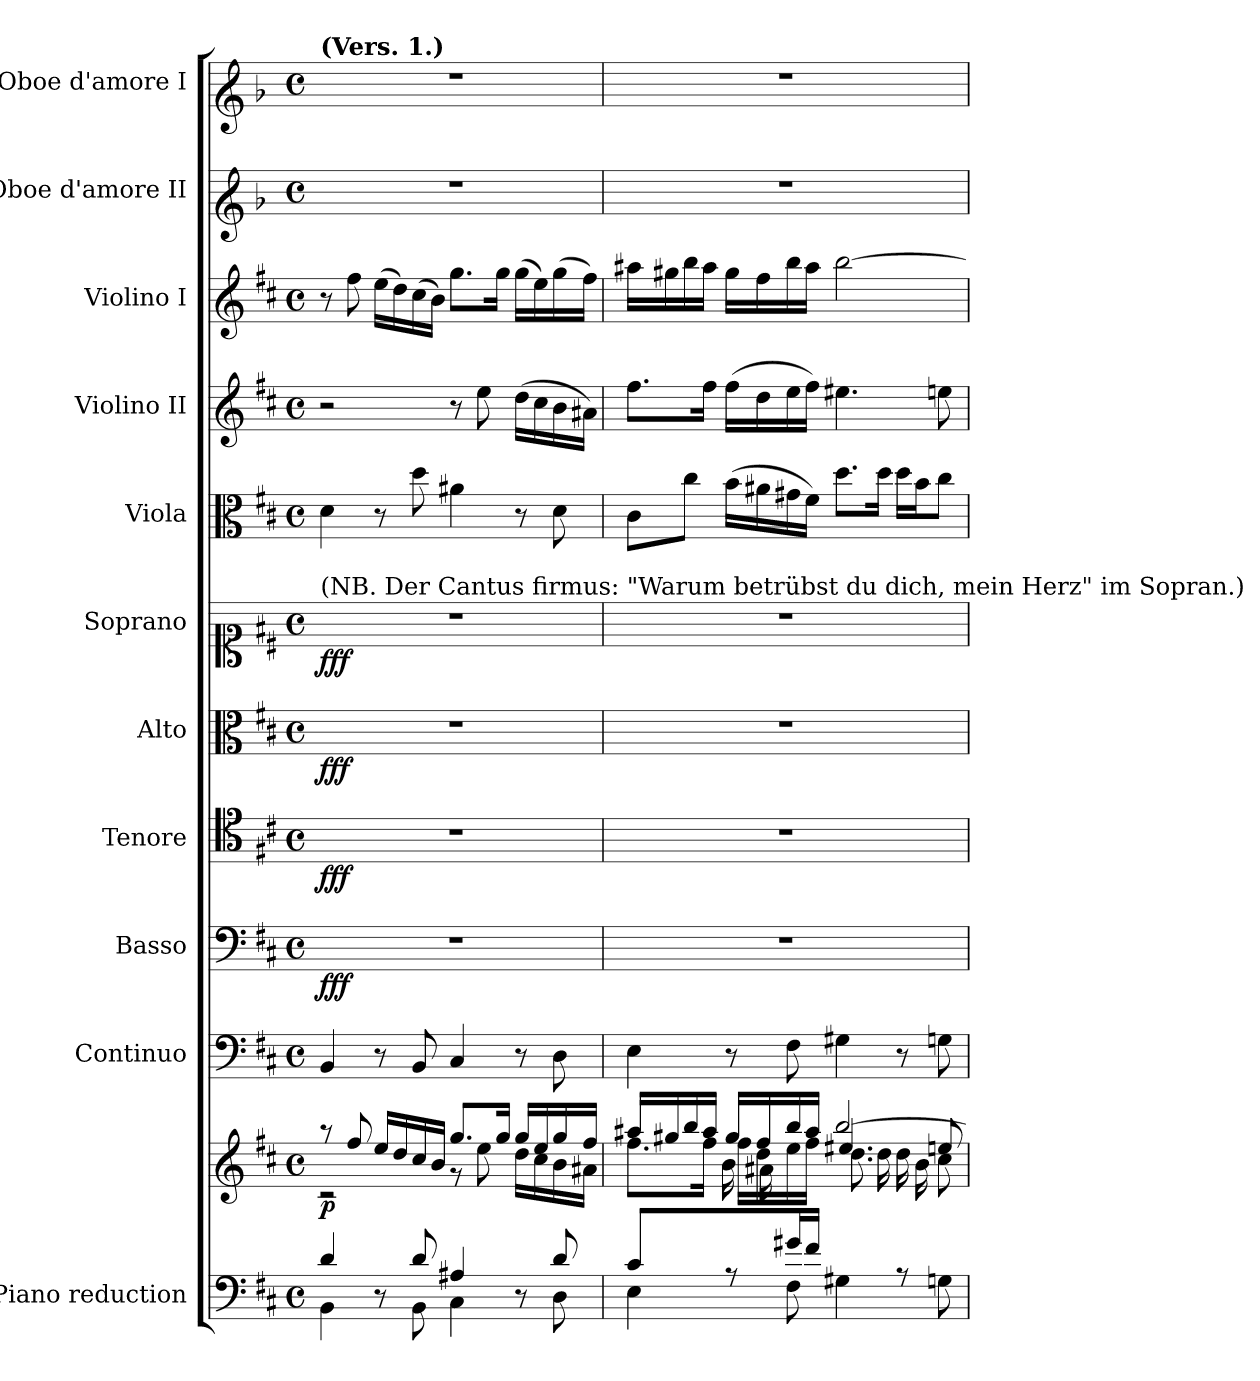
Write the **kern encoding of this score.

**kern	**kern	**dynam	**kern	**kern	**dynam	**kern	**dynam	**kern	**dynam	**kern	**dynam	**kern	**kern	**kern	**kern	**kern
*part11	*part11	*part11	*part10	*part9	*part9	*part8	*part8	*part7	*part7	*part6	*part6	*part5	*part4	*part3	*part2	*part1
*staff12	*staff11	*staff11/12	*staff10	*staff9	*staff9	*staff8	*staff8	*staff7	*staff7	*staff6	*staff6	*staff5	*staff4	*staff3	*staff2	*staff1
*I"Piano reduction	*	*	*I"Continuo	*I"Basso	*	*I"Tenore	*	*I"Alto	*	*I"Soprano	*	*I"Viola	*I"Violino II	*I"Violino I	*I"Oboe d'amore II	*I"Oboe d'amore I
*I'Pno	*	*	*	*	*	*	*	*	*	*	*	*I'Vla	*I'Vln	*I'Vln	*I'Ob	*I'Ob
*clefF4	*clefG2	*	*clefF4	*clefF4	*	*clefC4	*	*clefC3	*	*clefC1	*	*clefC3	*clefG2	*clefG2	*clefG1	*clefG1
*	*	*	*	*	*	*	*	*	*	*	*	*	*	*	*ITrd2c3	*ITrd2c3
*k[f#c#]	*k[f#c#]	*	*k[f#c#]	*k[f#c#]	*	*k[f#c#]	*	*k[f#c#]	*	*k[f#c#]	*	*k[f#c#]	*k[f#c#]	*k[f#c#]	*k[f#c#]	*k[f#c#]
*M4/4	*M4/4	*	*M4/4	*M4/4	*	*M4/4	*	*M4/4	*	*M4/4	*	*M4/4	*M4/4	*M4/4	*M4/4	*M4/4
*met(c)	*met(c)	*	*met(c)	*met(c)	*	*met(c)	*	*met(c)	*	*met(c)	*	*met(c)	*met(c)	*met(c)	*met(c)	*met(c)
=1	=1	=1	=1	=1	=1	=1	=1	=1	=1	=1	=1	=1	=1	=1	=1	=1
*^	*^	*	*	*	*	*	*	*	*	*	*	*	*	*	*	*
!	!	!	!	!	!	!	!	!	!	!	!	!	!	!	!	!	!	!LO:TX:a:B:t=(Vers. 1.)
!	!	!	!	!	!	!	!	!	!	!	!	!LO:TX:a:t=(NB. Der Cantus firmus&colon; "Warum betrübst du dich, mein Herz" im Sopran.)	!	!	!	!	!	!
!	!	!	!	!LO:DY:b	!	!	!LO:DY:b	!	!LO:DY:b	!	!LO:DY:b	!	!LO:DY:b	!	!	!	!	!
4d/	4BB\	8r	2r	p	4BB/	1r	fff	1r	fff	1r	fff	1r	fff	4d\	2r	8r	1r	1r
.	.	8ff#/	.	.	.	.	.	.	.	.	.	.	.	.	.	8ff#\	.	.
8r	8ryy	16ee/LL	.	.	8r	.	.	.	.	.	.	.	.	8r	.	(>16ee\LL	.	.
.	.	16dd/	.	.	.	.	.	.	.	.	.	.	.	.	.	16dd\)	.	.
8d/	8BB\	16cc#/	.	.	8BB/	.	.	.	.	.	.	.	.	8dd\	.	(>16cc#\	.	.
.	.	16b/JJ	.	.	.	.	.	.	.	.	.	.	.	.	.	16b\JJ)	.	.
4A#X/	4C#\	8.gg/L	8r	.	4C#/	.	.	.	.	.	.	.	.	4a#X\	8r	8.gg\L	.	.
.	.	.	8ee\	.	.	.	.	.	.	.	.	.	.	.	8ee\	.	.	.
.	.	16gg/Jk	.	.	.	.	.	.	.	.	.	.	.	.	.	16gg\Jk	.	.
8r	8ryy	16gg/LL	16dd\LL	.	8r	.	.	.	.	.	.	.	.	8r	(>16dd\LL	(>16gg\LL	.	.
.	.	16ee/	16cc#\	.	.	.	.	.	.	.	.	.	.	.	16cc#\	16ee\)	.	.
8d/	8D\	16gg/	16b\	.	8D\	.	.	.	.	.	.	.	.	8d\	16b\	(>16gg\	.	.
.	.	16ff#/JJ	16a#X\JJ	.	.	.	.	.	.	.	.	.	.	.	16a#X\JJ)	16ff#\JJ)	.	.
=2	=2	=2	=2	=2	=2	=2	=2	=2	=2	=2	=2	=2	=2	=2	=2	=2	=2	=2
*	*	*	*^	*	*	*	*	*	*	*	*	*	*	*	*	*	*	*
8c#/L	4E\	16aa#X/LL	8.ff#\L	8ryy	.	4E\	1r	.	1r	.	1r	.	1r	.	8c#\L	8.ff#\L	16aa#X\LL	1r	1r
.	.	16gg#X/	.	.	.	.	.	.	.	.	.	.	.	.	.	.	16gg#X\	.	.
4ryy	.	16bb/	.	8cc#\J	.	.	.	.	.	.	.	.	.	.	8cc#\J	.	16bb\	.	.
.	.	16aa#/JJ	16ff#\Jk	.	.	.	.	.	.	.	.	.	.	.	.	16ff#\Jk	16aa#\JJ	.	.
.	8rA	16gg#/LL	16ff#\LL	16b\LL	.	8r	.	.	.	.	.	.	.	.	(>16b\LL	(>16ff#\LL	16gg#\LL	.	.
.	.	16ff#/	16dd\	16a#X\	.	.	.	.	.	.	.	.	.	.	16a#X\	16dd\	16ff#\	.	.
16g#X/	8F#\	16bb/	16ee\	8ryy	.	8F#\	.	.	.	.	.	.	.	.	16g#X\	16ee\	16bb\	.	.
16f#/JJ	.	16aa#/JJ	16ff#\JJ	.	.	.	.	.	.	.	.	.	.	.	16f#\JJ)	16ff#\JJ)	16aa#\JJ	.	.
2ryy	4G#X\	[2bb/	4.ee#X/	8.dd\L	.	4G#X\	.	.	.	.	.	.	.	.	8.dd\L	4.ee#X\	[2bb\	.	.
.	.	.	.	16dd\Jk	.	.	.	.	.	.	.	.	.	.	16dd\Jk	.	.	.	.
.	8rA	.	.	16dd\LL	.	8r	.	.	.	.	.	.	.	.	16dd\LL	.	.	.	.
.	.	.	.	16b\J	.	.	.	.	.	.	.	.	.	.	16b\J	.	.	.	.
.	8Gn\	.	8een/	8cc#\J	.	8Gn\	.	.	.	.	.	.	.	.	8cc#\J	8een\	.	.	.
*v	*v	*	*	*	*	*	*	*	*	*	*	*	*	*	*	*	*	*	*
*	*v	*v	*v	*	*	*	*	*	*	*	*	*	*	*	*	*	*	*
=	=	=	=	=	=	=	=	=	=	=	=	=	=	=	=	=
*-	*-	*-	*-	*-	*-	*-	*-	*-	*-	*-	*-	*-	*-	*-	*-	*-
